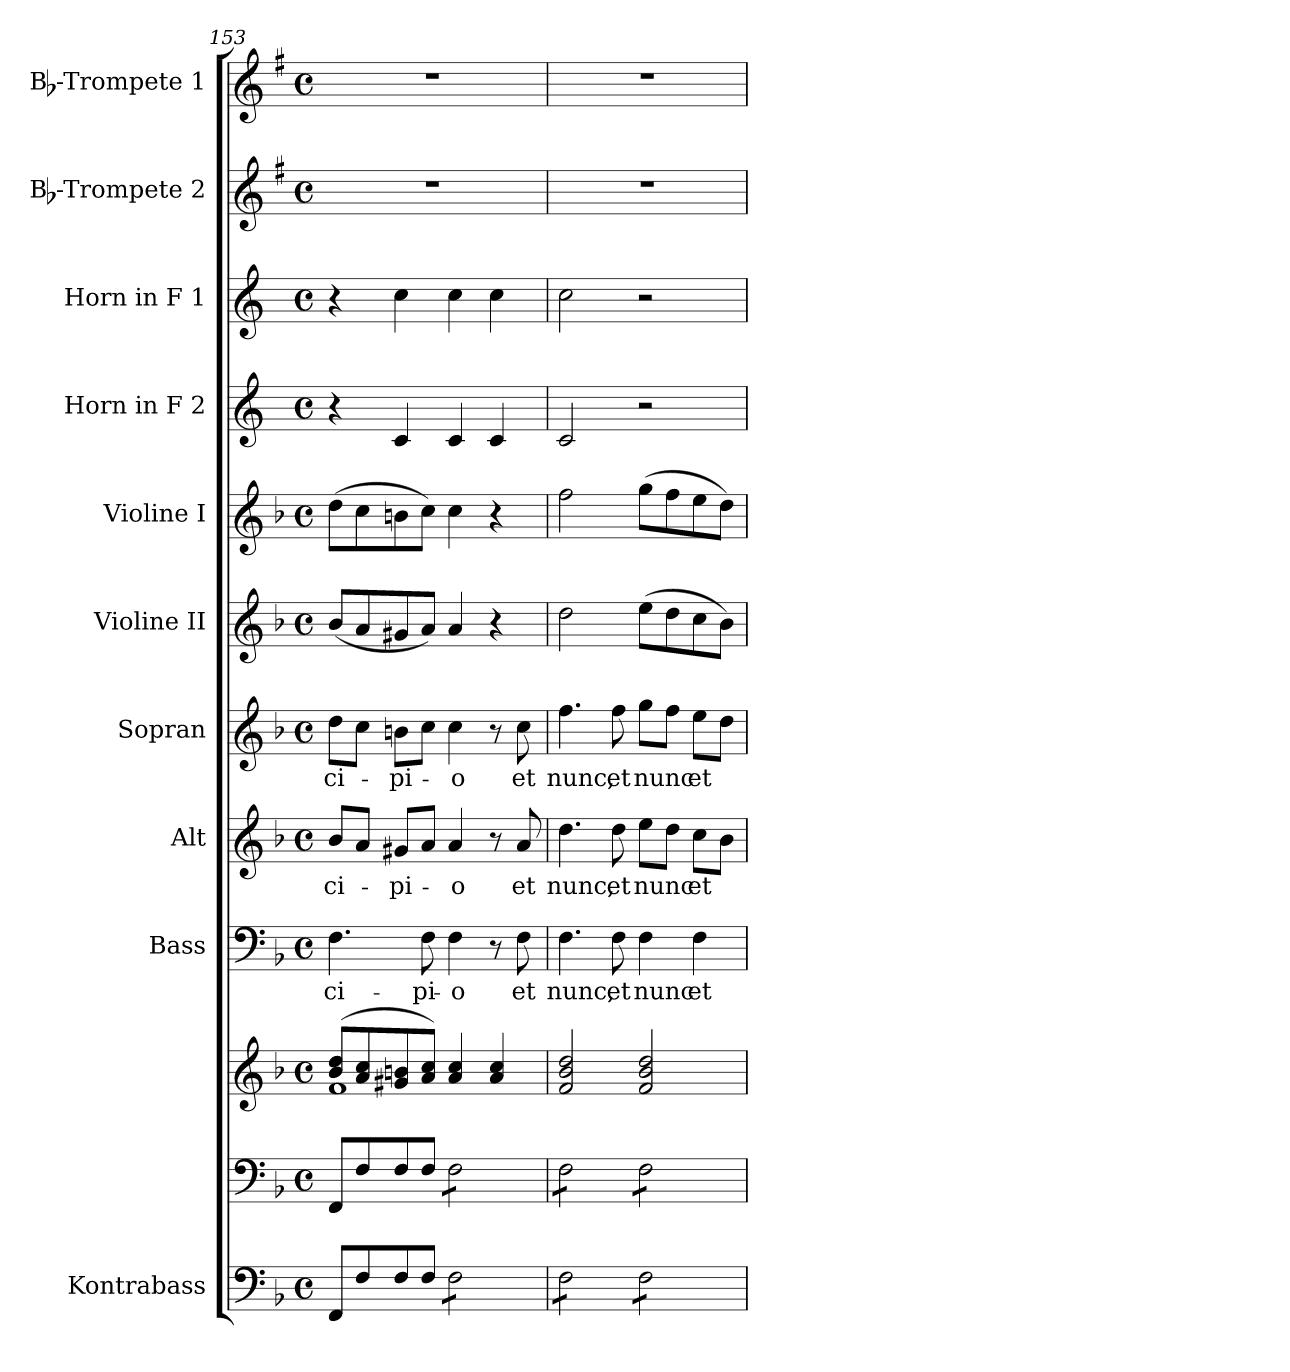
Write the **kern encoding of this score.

**kern	**kern	**kern	**kern	**text	**kern	**text	**kern	**text	**kern	**kern	**kern	**kern	**kern	**kern
*part11	*part10	*part10	*part9	*part9	*part8	*part8	*part7	*part7	*part6	*part5	*part4	*part3	*part2	*part1
*staff12	*staff11	*staff10	*staff9	*staff9	*staff8	*staff8	*staff7	*staff7	*staff6	*staff5	*staff4	*staff3	*staff2	*staff1
*I"Kontrabass	*	*	*I"Bass	*	*I"Alt	*	*I"Sopran	*	*I"Violine II	*I"Violine I	*I"Horn in F 2	*I"Horn in F 1	*I"Bb-Trompete 2	*I"Bb-Trompete 1
*I'Kb.	*	*	*I'B.	*	*I'A.	*	*I'S.	*	*I'Vl. II	*I'Vl. I	*	*	*I'Bb Trp. 2	*I'Bb Trp. 1
*clefF4	*clefF4	*clefG2	*clefF4	*	*clefG2	*	*clefG2	*	*clefG2	*clefG2	*clefG2	*clefG2	*clefG2	*clefG2
*ITrd7c12	*	*	*	*	*	*	*	*	*	*	*ITrd4c7	*ITrd4c7	*ITrd1c2	*ITrd1c2
*k[b-]	*k[b-]	*k[b-]	*k[b-]	*	*k[b-]	*	*k[b-]	*	*k[b-]	*k[b-]	*k[b-]	*k[b-]	*k[b-]	*k[b-]
*F:	*F:	*F:	*F:	*	*F:	*	*F:	*	*F:	*F:	*F:	*F:	*F:	*F:
*M4/4	*M4/4	*M4/4	*M4/4	*	*M4/4	*	*M4/4	*	*M4/4	*M4/4	*M4/4	*M4/4	*M4/4	*M4/4
*met(c)	*met(c)	*met(c)	*met(c)	*	*met(c)	*	*met(c)	*	*met(c)	*met(c)	*met(c)	*met(c)	*met(c)	*met(c)
=153	=153	=153	=153	=153	=153	=153	=153	=153	=153	=153	=153	=153	=153	=153
*	*	*^	*	*	*	*	*	*	*	*	*	*	*	*
!	!	!	!	!	!LO:LY:b	!	!LO:LY:b	!	!LO:LY:b	!	!	!	!	!	!
8FFF/L	8FF/L	(>8b-/ 8dd/L	1f	4.F\	-ci-	8b-/L	-ci-	8dd\L	-ci-	(<8b-/L	(>8dd\L	4r	4r	1r	1r
8FF/	8F/	8a/ 8cc/	.	.	.	8a/J	.	8cc\J	.	8a/	8cc\	.	.	.	.
!	!	!	!	!	!	!	!LO:LY:b	!	!LO:LY:b	!	!	!	!	!	!
8FF/	8F/	8g#X/ 8bn/	.	.	.	8g#X/L	-pi-	8bn\L	-pi-	8g#X/	8bn\	4F/	4f\	.	.
!	!	!	!	!	!LO:LY:b	!	!	!	!	!	!	!	!	!	!
8FF/J	8F/J	8a/ 8cc/J)	.	8F\	-pi-	8a/J	.	8cc\J	.	8a/J)	8cc\J)	.	.	.	.
!	!	!	!	!	!LO:LY:b	!	!LO:LY:b	!	!LO:LY:b	!	!	!	!	!	!
*tremolo	*	*	*	*	*	*	*	*	*	*	*	*	*	*	*
*	*tremolo	*	*	*	*	*	*	*	*	*	*	*	*	*	*
8FF\L	8F\L	4a/ 4cc/	.	4F\	-o	4a/	-o	4cc\	-o	4a/	4cc\	4F/	4f\	.	.
8FF\	8F\	.	.	.	.	.	.	.	.	.	.	.	.	.	.
8FF\	8F\	4a/ 4cc/	.	8r	.	8r	.	8r	.	4r	4r	4F/	4f\	.	.
!	!	!	!	!	!LO:LY:b	!	!LO:LY:b	!	!LO:LY:b	!	!	!	!	!	!
8FF\J	8F\J	.	.	8F\	et	8a/	et	8cc\	et	.	.	.	.	.	.
*	*	*v	*v	*	*	*	*	*	*	*	*	*	*	*	*
=154	=154	=154	=154	=154	=154	=154	=154	=154	=154	=154	=154	=154	=154	=154
!	!	!	!	!LO:LY:b	!	!LO:LY:b	!	!LO:LY:b	!	!	!	!	!	!
8FF\L	8F\L	2f/ 2b-/ 2dd/	4.F\	nunc,	4.dd\	nunc,	4.ff\	nunc,	2dd\	2ff\	2F/	2f\	1r	1r
8FF\	8F\	.	.	.	.	.	.	.	.	.	.	.	.	.
8FF\	8F\	.	.	.	.	.	.	.	.	.	.	.	.	.
!	!	!	!	!LO:LY:b	!	!LO:LY:b	!	!LO:LY:b	!	!	!	!	!	!
8FF\J	8F\J	.	8F\	et	8dd\	et	8ff\	et	.	.	.	.	.	.
!	!	!	!	!LO:LY:b	!	!LO:LY:b	!	!LO:LY:b	!	!	!	!	!	!
8FF\L	8F\L	2f/ 2b-/ 2dd/	4F\	nunc	8ee\L	nunc	8gg\L	nunc	(>8ee\L	(>8gg\L	2r	2r	.	.
8FF\	8F\	.	.	.	8dd\J	.	8ff\J	.	8dd\	8ff\	.	.	.	.
!	!	!	!	!LO:LY:b	!	!LO:LY:b	!	!LO:LY:b	!	!	!	!	!	!
8FF\	8F\	.	4F\	et	8cc\L	et	8ee\L	et	8cc\	8ee\	.	.	.	.
8FF\J	8F\J	.	.	.	8b-\J	.	8dd\J	.	8b-\J)	8dd\J)	.	.	.	.
*	*Xtremolo	*	*	*	*	*	*	*	*	*	*	*	*	*
*Xtremolo	*	*	*	*	*	*	*	*	*	*	*	*	*	*
=	=	=	=	=	=	=	=	=	=	=	=	=	=	=
*-	*-	*-	*-	*-	*-	*-	*-	*-	*-	*-	*-	*-	*-	*-
